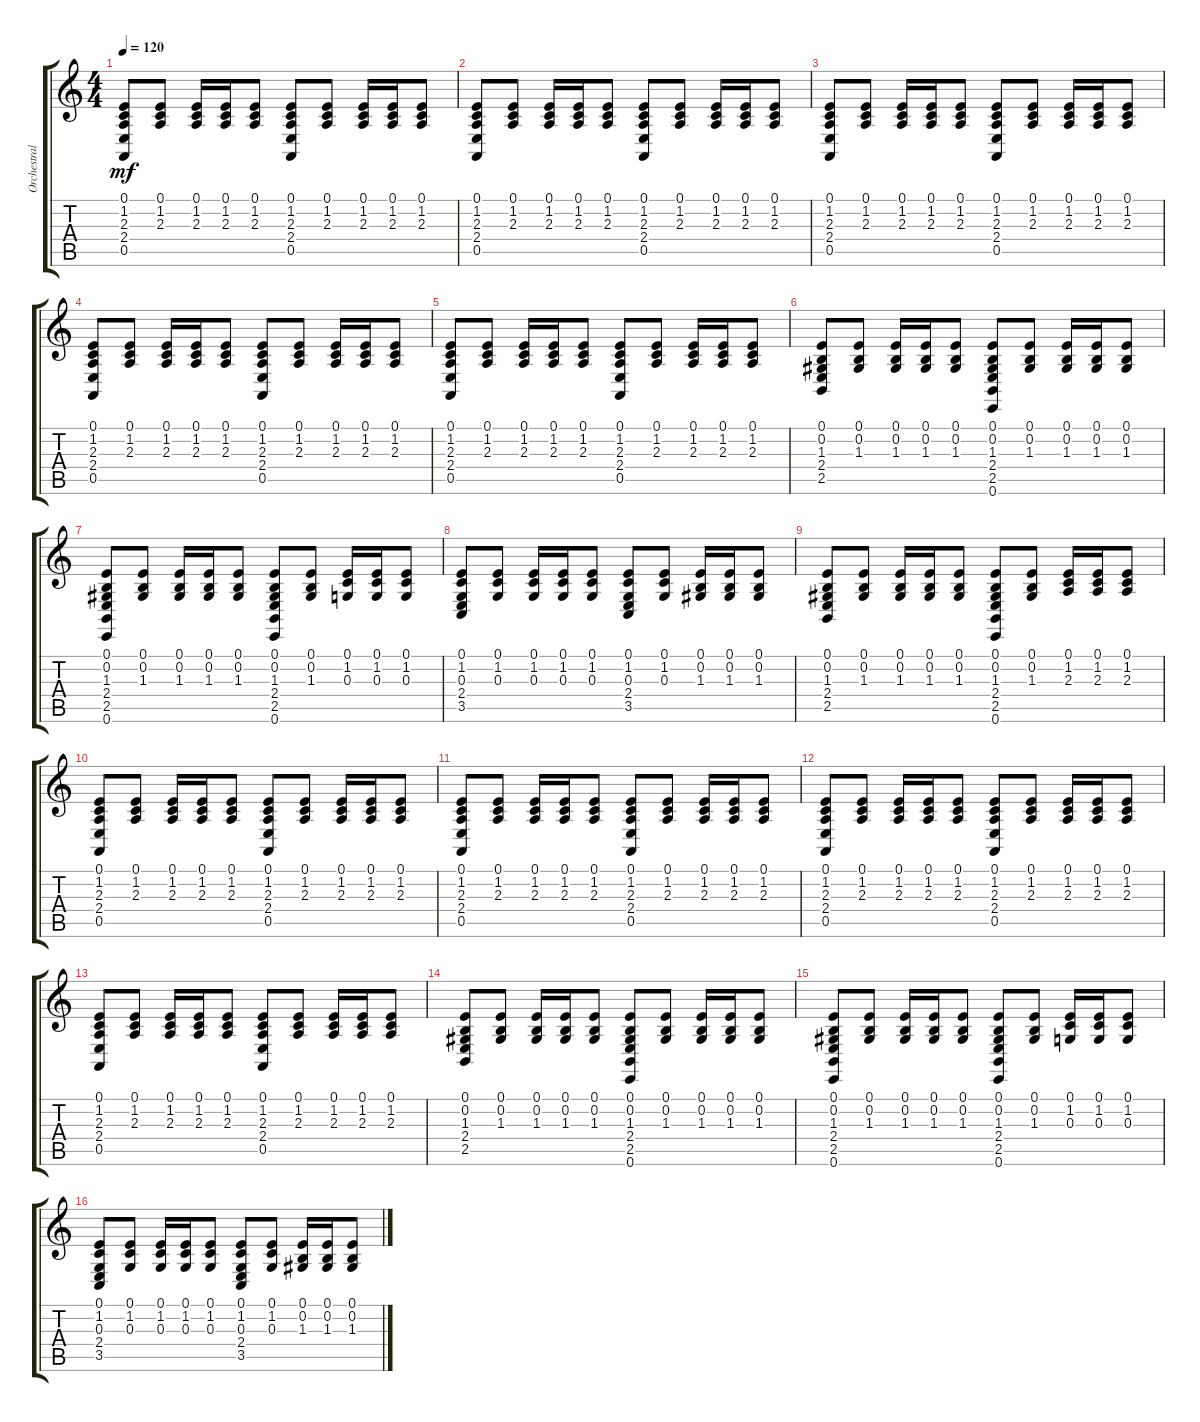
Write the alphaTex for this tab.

\track ("Orchestral Harp" "Orchestral") {instrument orchestralharp}
\staff {score tabs}
\tuning (E4 B3 G3 D3 A2 E2) {hide}
\ts (4 4)
\tempo 120
\clef g2
\ks c
(0.1 1.2 2.3 2.4 0.5).8{dy mf instrument orchestralharp} (0.1 1.2 2.3).8 (0.1 1.2 2.3).16 (0.1 1.2 2.3).16 (0.1 1.2 2.3).8 (0.1 1.2 2.3 2.4 0.5).8 (0.1 1.2 2.3).8 (0.1 1.2 2.3).16 (0.1 1.2 2.3).16 (0.1 1.2 2.3).8 |
(0.1 1.2 2.3 2.4 0.5).8 (0.1 1.2 2.3).8 (0.1 1.2 2.3).16 (0.1 1.2 2.3).16 (0.1 1.2 2.3).8 (0.1 1.2 2.3 2.4 0.5).8 (0.1 1.2 2.3).8 (0.1 1.2 2.3).16 (0.1 1.2 2.3).16 (0.1 1.2 2.3).8 |
(0.1 1.2 2.3 2.4 0.5).8 (0.1 1.2 2.3).8 (0.1 1.2 2.3).16 (0.1 1.2 2.3).16 (0.1 1.2 2.3).8 (0.1 1.2 2.3 2.4 0.5).8 (0.1 1.2 2.3).8 (0.1 1.2 2.3).16 (0.1 1.2 2.3).16 (0.1 1.2 2.3).8 |
(0.1 1.2 2.3 2.4 0.5).8 (0.1 1.2 2.3).8 (0.1 1.2 2.3).16 (0.1 1.2 2.3).16 (0.1 1.2 2.3).8 (0.1 1.2 2.3 2.4 0.5).8 (0.1 1.2 2.3).8 (0.1 1.2 2.3).16 (0.1 1.2 2.3).16 (0.1 1.2 2.3).8 |
(0.1 1.2 2.3 2.4 0.5).8 (0.1 1.2 2.3).8 (0.1 1.2 2.3).16 (0.1 1.2 2.3).16 (0.1 1.2 2.3).8 (0.1 1.2 2.3 2.4 0.5).8 (0.1 1.2 2.3).8 (0.1 1.2 2.3).16 (0.1 1.2 2.3).16 (0.1 1.2 2.3).8 |
(0.1 0.2 1.3 2.4 2.5).8 (0.1 0.2 1.3).8 (0.1 0.2 1.3).16 (0.1 0.2 1.3).16 (0.1 0.2 1.3).8 (0.1 0.2 1.3 2.4 2.5 0.6).8 (0.1 0.2 1.3).8 (0.1 0.2 1.3).16 (0.1 0.2 1.3).16 (0.1 0.2 1.3).8 |
(0.1 0.2 1.3 2.4 2.5 0.6).8 (0.1 0.2 1.3).8 (0.1 0.2 1.3).16 (0.1 0.2 1.3).16 (0.1 0.2 1.3).8 (0.1 0.2 1.3 2.4 2.5 0.6).8 (0.1 0.2 1.3).8 (0.1 1.2 0.3).16 (0.1 1.2 0.3).16 (0.1 1.2 0.3).8 |
(0.1 1.2 0.3 2.4 3.5).8 (0.1 1.2 0.3).8 (0.1 1.2 0.3).16 (0.1 1.2 0.3).16 (0.1 1.2 0.3).8 (0.1 1.2 0.3 2.4 3.5).8 (0.1 1.2 0.3).8 (0.1 0.2 1.3).16 (0.1 0.2 1.3).16 (0.1 0.2 1.3).8 |
(0.1 0.2 1.3 2.4 2.5).8 (0.1 0.2 1.3).8 (0.1 0.2 1.3).16 (0.1 0.2 1.3).16 (0.1 0.2 1.3).8 (0.1 0.2 1.3 2.4 2.5 0.6).8 (0.1 0.2 1.3).8 (0.1 1.2 2.3).16 (0.1 1.2 2.3).16 (0.1 1.2 2.3).8 |
(0.1 1.2 2.3 2.4 0.5).8 (0.1 1.2 2.3).8 (0.1 1.2 2.3).16 (0.1 1.2 2.3).16 (0.1 1.2 2.3).8 (0.1 1.2 2.3 2.4 0.5).8 (0.1 1.2 2.3).8 (0.1 1.2 2.3).16 (0.1 1.2 2.3).16 (0.1 1.2 2.3).8 |
(0.1 1.2 2.3 2.4 0.5).8 (0.1 1.2 2.3).8 (0.1 1.2 2.3).16 (0.1 1.2 2.3).16 (0.1 1.2 2.3).8 (0.1 1.2 2.3 2.4 0.5).8 (0.1 1.2 2.3).8 (0.1 1.2 2.3).16 (0.1 1.2 2.3).16 (0.1 1.2 2.3).8 |
(0.1 1.2 2.3 2.4 0.5).8 (0.1 1.2 2.3).8 (0.1 1.2 2.3).16 (0.1 1.2 2.3).16 (0.1 1.2 2.3).8 (0.1 1.2 2.3 2.4 0.5).8 (0.1 1.2 2.3).8 (0.1 1.2 2.3).16 (0.1 1.2 2.3).16 (0.1 1.2 2.3).8 |
(0.1 1.2 2.3 2.4 0.5).8 (0.1 1.2 2.3).8 (0.1 1.2 2.3).16 (0.1 1.2 2.3).16 (0.1 1.2 2.3).8 (0.1 1.2 2.3 2.4 0.5).8 (0.1 1.2 2.3).8 (0.1 1.2 2.3).16 (0.1 1.2 2.3).16 (0.1 1.2 2.3).8 |
(0.1 0.2 1.3 2.4 2.5).8 (0.1 0.2 1.3).8 (0.1 0.2 1.3).16 (0.1 0.2 1.3).16 (0.1 0.2 1.3).8 (0.1 0.2 1.3 2.4 2.5 0.6).8 (0.1 0.2 1.3).8 (0.1 0.2 1.3).16 (0.1 0.2 1.3).16 (0.1 0.2 1.3).8 |
(0.1 0.2 1.3 2.4 2.5 0.6).8 (0.1 0.2 1.3).8 (0.1 0.2 1.3).16 (0.1 0.2 1.3).16 (0.1 0.2 1.3).8 (0.1 0.2 1.3 2.4 2.5 0.6).8 (0.1 0.2 1.3).8 (0.1 1.2 0.3).16 (0.1 1.2 0.3).16 (0.1 1.2 0.3).8 |
(0.1 1.2 0.3 2.4 3.5).8 (0.1 1.2 0.3).8 (0.1 1.2 0.3).16 (0.1 1.2 0.3).16 (0.1 1.2 0.3).8 (0.1 1.2 0.3 2.4 3.5).8 (0.1 1.2 0.3).8 (0.1 0.2 1.3).16 (0.1 0.2 1.3).16 (0.1 0.2 1.3).8
